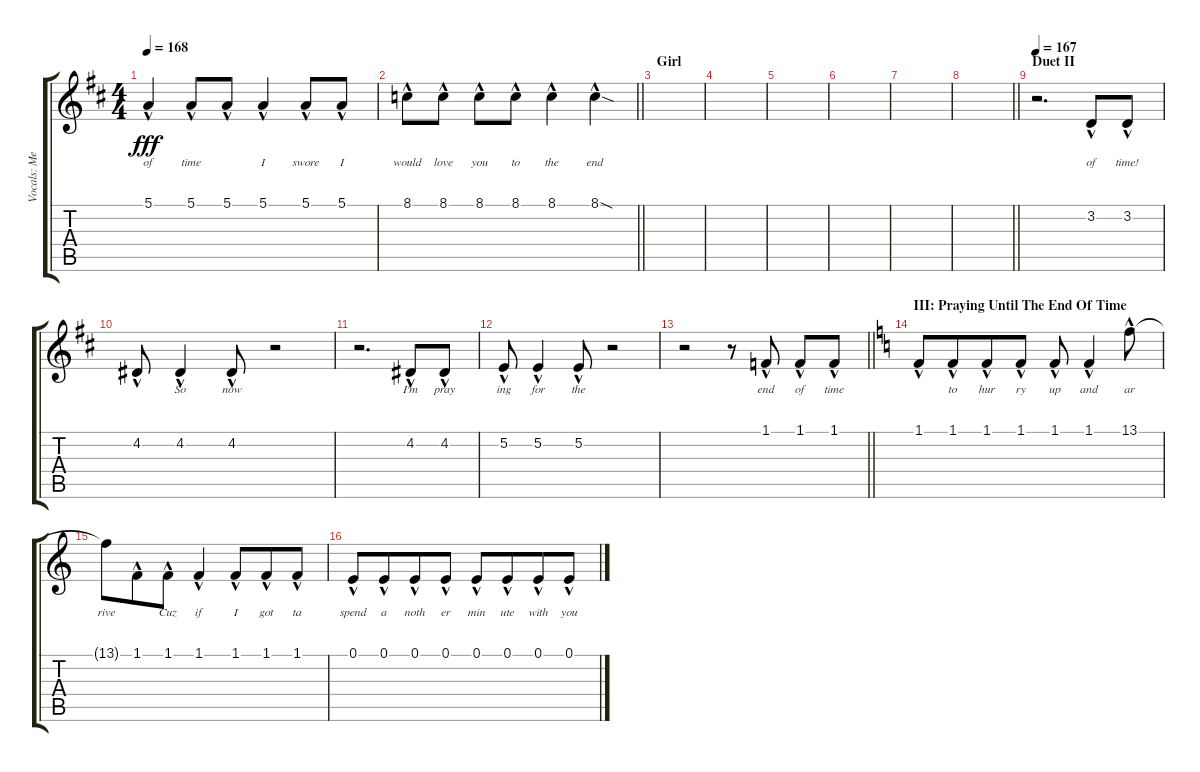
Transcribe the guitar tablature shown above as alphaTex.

\track ("Vocals: Meatloaf" "Vocals: Me") {instrument lead2sawtooth}
\staff {score tabs}
\tuning (E4 B3 G3 D3 A2 E2) {hide}
\ts (4 4)
\tempo 168
\clef g2
\ks d
5.1{hac}.4{lyrics (0 "of") lyrics (1 "") lyrics (2 "") lyrics (3 "") lyrics (4 "") dy fff} 5.1{hac}.8{lyrics (0 "time") lyrics (1 "") lyrics (2 "") lyrics (3 "") lyrics (4 "")} 5.1{hac}.8{lyrics (0 "") lyrics (1 "") lyrics (2 "") lyrics (3 "") lyrics (4 "")} 5.1{hac}.4{lyrics (0 "I") lyrics (1 "") lyrics (2 "") lyrics (3 "") lyrics (4 "")} 5.1{hac}.8{lyrics (0 "swore") lyrics (1 "") lyrics (2 "") lyrics (3 "") lyrics (4 "")} 5.1{hac}.8{lyrics (0 "I") lyrics (1 "") lyrics (2 "") lyrics (3 "") lyrics (4 "")} |
\barLineRight lightlight
8.1{hac}.8{lyrics (0 "would") lyrics (1 "") lyrics (2 "") lyrics (3 "") lyrics (4 "")} 8.1{hac}.8{lyrics (0 "love") lyrics (1 "") lyrics (2 "") lyrics (3 "") lyrics (4 "")} 8.1{hac}.8{lyrics (0 "you") lyrics (1 "") lyrics (2 "") lyrics (3 "") lyrics (4 "")} 8.1{hac}.8{lyrics (0 "to") lyrics (1 "") lyrics (2 "") lyrics (3 "") lyrics (4 "")} 8.1{hac}.4{lyrics (0 "the") lyrics (1 "") lyrics (2 "") lyrics (3 "") lyrics (4 "")} 8.1{sod hac}.4{lyrics (0 "end") lyrics (1 "") lyrics (2 "") lyrics (3 "") lyrics (4 "")} |
\section ("" "Girl")
|
|
|
|
|
\barLineRight lightlight
|
\section ("" "Duet II")
\tempo 167
r.2{d} 3.2{hac}.8{lyrics (0 "of") lyrics (1 "") lyrics (2 "") lyrics (3 "") lyrics (4 "")} 3.2{hac}.8{lyrics (0 "time!") lyrics (1 "") lyrics (2 "") lyrics (3 "") lyrics (4 "")} |
4.2{hac}.8{lyrics (0 "") lyrics (1 "") lyrics (2 "") lyrics (3 "") lyrics (4 "")} 4.2{hac}.4{lyrics (0 "So") lyrics (1 "") lyrics (2 "") lyrics (3 "") lyrics (4 "")} 4.2{hac}.8{lyrics (0 "now") lyrics (1 "") lyrics (2 "") lyrics (3 "") lyrics (4 "")} r.2 |
r.2{d} 4.2{hac}.8{lyrics (0 "I'm") lyrics (1 "") lyrics (2 "") lyrics (3 "") lyrics (4 "")} 4.2{hac}.8{lyrics (0 "pray") lyrics (1 "") lyrics (2 "") lyrics (3 "") lyrics (4 "")} |
5.2{hac}.8{lyrics (0 "ing") lyrics (1 "") lyrics (2 "") lyrics (3 "") lyrics (4 "")} 5.2{hac}.4{lyrics (0 "for") lyrics (1 "") lyrics (2 "") lyrics (3 "") lyrics (4 "")} 5.2{hac}.8{lyrics (0 "the") lyrics (1 "") lyrics (2 "") lyrics (3 "") lyrics (4 "")} r.2 |
\barLineRight lightlight
r.2 r.8 1.1{hac}.8{lyrics (0 "end") lyrics (1 "") lyrics (2 "") lyrics (3 "") lyrics (4 "")} 1.1{hac}.8{lyrics (0 "of") lyrics (1 "") lyrics (2 "") lyrics (3 "") lyrics (4 "")} 1.1{hac}.8{lyrics (0 "time") lyrics (1 "") lyrics (2 "") lyrics (3 "") lyrics (4 "")} |
\section ("" "III: Praying Until The End Of Time")
\ks c
1.1{hac}.8{lyrics (0 "") lyrics (1 "") lyrics (2 "") lyrics (3 "") lyrics (4 "")} 1.1{hac}.8{lyrics (0 "to") lyrics (1 "") lyrics (2 "") lyrics (3 "") lyrics (4 "") beam merge} 1.1{hac}.8{lyrics (0 "hur") lyrics (1 "") lyrics (2 "") lyrics (3 "") lyrics (4 "")} 1.1{hac}.8{lyrics (0 "ry") lyrics (1 "") lyrics (2 "") lyrics (3 "") lyrics (4 "") beam split} 1.1{hac}.8{lyrics (0 "up") lyrics (1 "") lyrics (2 "") lyrics (3 "") lyrics (4 "")} 1.1{hac}.4{lyrics (0 "and") lyrics (1 "") lyrics (2 "") lyrics (3 "") lyrics (4 "")} 13.1{hac}.8{lyrics (0 "ar") lyrics (1 "") lyrics (2 "") lyrics (3 "") lyrics (4 "")} |
13.1{t}.8{lyrics (0 "rive") lyrics (1 "") lyrics (2 "") lyrics (3 "") lyrics (4 "")} 1.1{hac}.8{lyrics (0 "") lyrics (1 "") lyrics (2 "") lyrics (3 "") lyrics (4 "") beam merge} 1.1{hac}.8{lyrics (0 "Cuz") lyrics (1 "") lyrics (2 "") lyrics (3 "") lyrics (4 "")} 1.1{hac}.4{lyrics (0 "if") lyrics (1 "") lyrics (2 "") lyrics (3 "") lyrics (4 "")} 1.1{hac}.8{lyrics (0 "I") lyrics (1 "") lyrics (2 "") lyrics (3 "") lyrics (4 "") beam merge} 1.1{hac}.8{lyrics (0 "got") lyrics (1 "") lyrics (2 "") lyrics (3 "") lyrics (4 "")} 1.1{hac}.8{lyrics (0 "ta") lyrics (1 "") lyrics (2 "") lyrics (3 "") lyrics (4 "")} |
0.1{hac}.8{lyrics (0 "spend") lyrics (1 "") lyrics (2 "") lyrics (3 "") lyrics (4 "")} 0.1{hac}.8{lyrics (0 "a") lyrics (1 "") lyrics (2 "") lyrics (3 "") lyrics (4 "") beam merge} 0.1{hac}.8{lyrics (0 "noth") lyrics (1 "") lyrics (2 "") lyrics (3 "") lyrics (4 "")} 0.1{hac}.8{lyrics (0 "er") lyrics (1 "") lyrics (2 "") lyrics (3 "") lyrics (4 "") beam split} 0.1{hac}.8{lyrics (0 "min") lyrics (1 "") lyrics (2 "") lyrics (3 "") lyrics (4 "")} 0.1{hac}.8{lyrics (0 "ute") lyrics (1 "") lyrics (2 "") lyrics (3 "") lyrics (4 "") beam merge} 0.1{hac}.8{lyrics (0 "with") lyrics (1 "") lyrics (2 "") lyrics (3 "") lyrics (4 "")} 0.1{hac}.8{lyrics (0 "you") lyrics (1 "") lyrics (2 "") lyrics (3 "") lyrics (4 "")}
